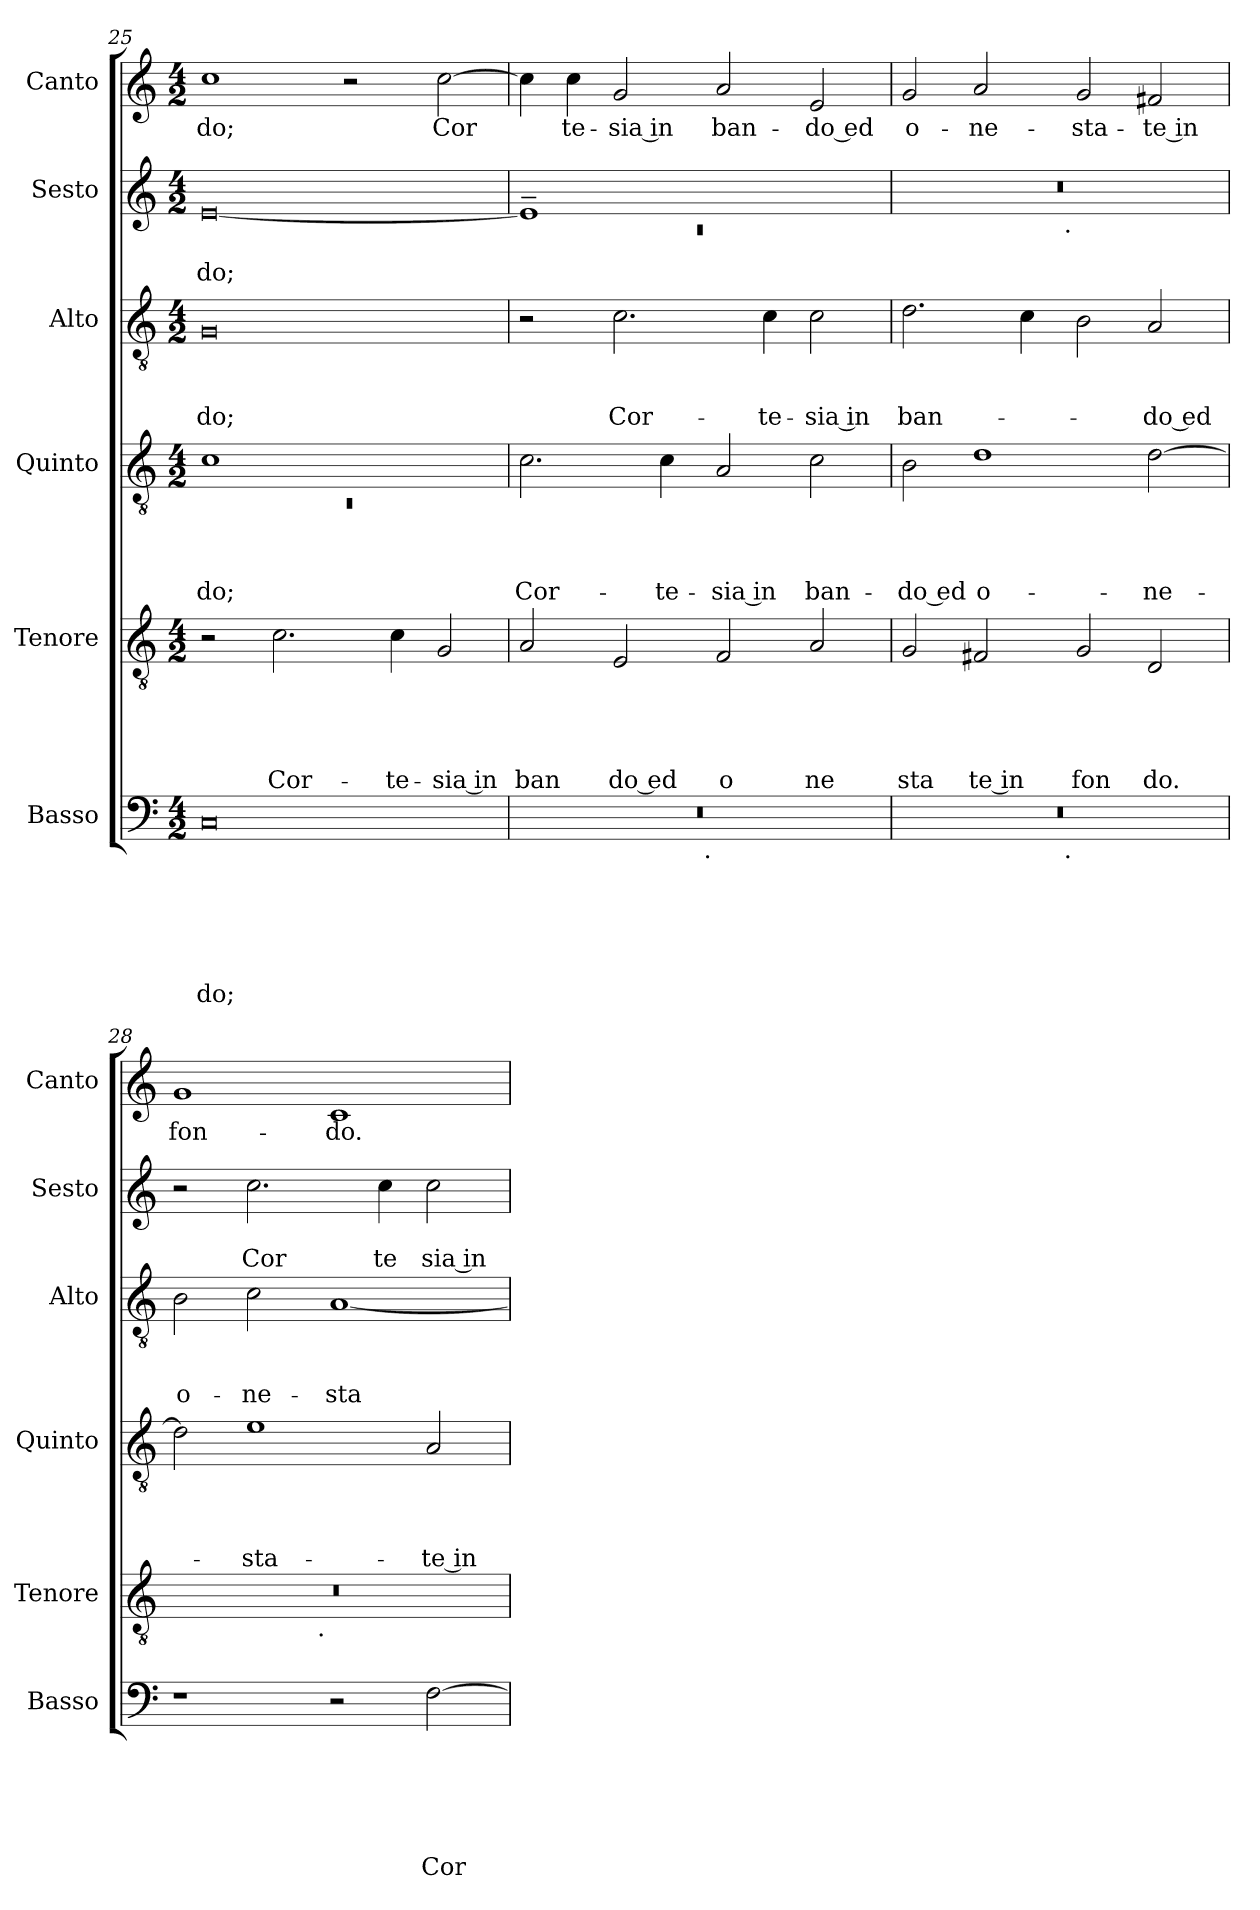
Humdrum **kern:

**kern	**text	**text	**text	**text	**text	**text	**kern	**text	**text	**text	**text	**text	**kern	**text	**text	**text	**text	**kern	**text	**text	**text	**kern	**text	**text	**kern	**text
*part6	*part6	*part6	*part6	*part6	*part6	*part6	*part5	*part5	*part5	*part5	*part5	*part5	*part4	*part4	*part4	*part4	*part4	*part3	*part3	*part3	*part3	*part2	*part2	*part2	*part1	*part1
*staff6	*staff6	*staff6	*staff6	*staff6	*staff6	*staff6	*staff5	*staff5	*staff5	*staff5	*staff5	*staff5	*staff4	*staff4	*staff4	*staff4	*staff4	*staff3	*staff3	*staff3	*staff3	*staff2	*staff2	*staff2	*staff1	*staff1
*I"Basso	*	*	*	*	*	*	*I"Tenore	*	*	*	*	*	*I"Quinto	*	*	*	*	*I"Alto	*	*	*	*I"Sesto	*	*	*I"Canto	*
*I'Basso	*	*	*	*	*	*	*I'Tenore	*	*	*	*	*	*I'Quinto	*	*	*	*	*I'Alto	*	*	*	*I'Sesto	*	*	*I'Canto	*
*clefF4	*	*	*	*	*	*	*clefGv2	*	*	*	*	*	*clefGv2	*	*	*	*	*clefGv2	*	*	*	*clefG2	*	*	*clefG2	*
*k[]	*	*	*	*	*	*	*k[]	*	*	*	*	*	*k[]	*	*	*	*	*k[]	*	*	*	*k[]	*	*	*k[]	*
*C:	*	*	*	*	*	*	*C:	*	*	*	*	*	*C:	*	*	*	*	*C:	*	*	*	*C:	*	*	*C:	*
*M4/2	*	*	*	*	*	*	*M4/2	*	*	*	*	*	*M4/2	*	*	*	*	*M4/2	*	*	*	*M4/2	*	*	*M4/2	*
=25	=25	=25	=25	=25	=25	=25	=25	=25	=25	=25	=25	=25	=25	=25	=25	=25	=25	=25	=25	=25	=25	=25	=25	=25	=25	=25
*	*	*	*	*	*	*	*	*	*	*	*	*	*^	*	*	*	*	*	*	*	*	*	*	*	*	*
!	!	!	!	!	!	!LO:LY:b	!	!	!	!	!	!	!	!LO:N:vis=1	!	!	!	!LO:LY:b	!	!	!	!LO:LY:b	!	!	!LO:LY:b	!	!LO:LY:b
0C	.	.	.	.	.	-do;	2r	.	.	.	.	.	1c	0rC	.	.	.	-do;	0G	.	.	do;	[>0e	.	-do;	1cc	do;
!	!	!	!	!	!	!	!	!	!	!	!	!LO:LY:b	!	!	!	!	!	!	!	!	!	!	!	!	!	!	!
.	.	.	.	.	.	.	2.c\	.	.	.	.	Cor-	.	.	.	.	.	.	.	.	.	.	.	.	.	.	.
.	.	.	.	.	.	.	.	.	.	.	.	.	1ryy	.	.	.	.	.	.	.	.	.	.	.	.	2r	.
!	!	!	!	!	!	!	!	!	!	!	!	!LO:LY:b	!	!	!	!	!	!	!	!	!	!	!	!	!	!	!
.	.	.	.	.	.	.	4c\	.	.	.	.	-te-	.	.	.	.	.	.	.	.	.	.	.	.	.	.	.
!	!	!	!	!	!	!	!	!	!	!	!	!LO:LY:b:rj	!	!	!	!	!	!	!	!	!	!	!	!	!	!	!LO:LY:b
.	.	.	.	.	.	.	2G/	.	.	.	.	-sia in	.	.	.	.	.	.	.	.	.	.	.	.	.	[>2cc\	Cor
*	*	*	*	*	*	*	*	*	*	*	*	*	*v	*v	*	*	*	*	*	*	*	*	*	*	*	*	*
!!LO:PB:g=z
=26	=26	=26	=26	=26	=26	=26	=26	=26	=26	=26	=26	=26	=26	=26	=26	=26	=26	=26	=26	=26	=26	=26	=26	=26	=26	=26
*	*	*	*	*	*	*	*	*	*	*	*	*	*	*	*	*	*	*	*	*	*	*^	*	*	*	*
!	!	!	!	!	!	!	!	!	!	!	!	!LO:LY:b	!	!	!	!	!LO:LY:b	!	!	!	!	!	!LO:N:vis=1	!	!	!	!
*^	*	*	*	*	*	*	*	*	*	*	*	*	*	*	*	*	*	*	*	*	*	*	*	*	*	*	*
0r	2ryy	.	.	.	.	.	.	2A/	.	.	.	.	ban	2.c\	.	.	.	Cor-	2r	.	.	.	1e~>]	0rc	.	.	4cc\]	.
!	!	!	!	!	!	!	!	!	!	!	!	!	!	!	!	!	!	!	!	!	!	!	!	!	!	!	!	!LO:LY:b
.	.	.	.	.	.	.	.	.	.	.	.	.	.	.	.	.	.	.	.	.	.	.	.	.	.	.	4cc\	te-
!	!	!	!	!	!	!	!	!	!	!	!	!	!LO:LY:b:rj	!	!	!	!	!	!	!	!	!LO:LY:b	!	!	!	!	!	!LO:LY:b:rj
.	4...ryy	.	.	.	.	.	.	2E/	.	.	.	.	do ed	.	.	.	.	.	2.c\	.	.	Cor-	.	.	.	.	2g/	-sia in
!	!	!	!	!	!	!	!	!	!	!	!	!	!	!	!	!	!	!LO:LY:b	!	!	!	!	!	!	!	!	!	!
.	.	.	.	.	.	.	.	.	.	.	.	.	.	4c\	.	.	.	-te-	.	.	.	.	.	.	.	.	.	.
!	!LO:TX:b:t=.	!	!	!	!	!	!	!	!	!	!	!	!	!	!	!	!	!	!	!	!	!	!	!	!	!	!	!
.	1ryy	.	.	.	.	.	.	.	.	.	.	.	.	.	.	.	.	.	.	.	.	.	.	.	.	.	.	.
!	!	!	!	!	!	!	!	!	!	!	!	!	!LO:LY:b	!	!	!	!	!LO:LY:b:rj	!	!	!	!	!	!	!	!	!	!LO:LY:b
.	.	.	.	.	.	.	.	2F/	.	.	.	.	o	2A/	.	.	.	-sia in	.	.	.	.	1ryy	.	.	.	2a/	ban-
!	!	!	!	!	!	!	!	!	!	!	!	!	!	!	!	!	!	!	!	!	!	!LO:LY:b	!	!	!	!	!	!
.	.	.	.	.	.	.	.	.	.	.	.	.	.	.	.	.	.	.	4c\	.	.	-te-	.	.	.	.	.	.
!	!	!	!	!	!	!	!	!	!	!	!	!	!LO:LY:b	!	!	!	!	!LO:LY:b	!	!	!	!LO:LY:b:rj	!	!	!	!	!	!LO:LY:b:rj
.	.	.	.	.	.	.	.	2A/	.	.	.	.	ne	2c\	.	.	.	ban-	2c\	.	.	-sia in	.	.	.	.	2e/	-do ed
.	32ryy	.	.	.	.	.	.	.	.	.	.	.	.	.	.	.	.	.	.	.	.	.	.	.	.	.	.	.
=27	=27	=27	=27	=27	=27	=27	=27	=27	=27	=27	=27	=27	=27	=27	=27	=27	=27	=27	=27	=27	=27	=27	=27	=27	=27	=27	=27	=27
!	!	!	!	!	!	!	!	!	!	!	!	!	!LO:LY:b	!	!	!	!	!LO:LY:b:rj	!	!	!	!LO:LY:b	!	!	!	!	!	!LO:LY:b
0r	2ryy	.	.	.	.	.	.	2G/	.	.	.	.	sta	2B\	.	.	.	-do ed	2.d\	.	.	ban-	0r	2ryy	.	.	2g/	o-
!	!	!	!	!	!	!	!	!	!	!	!	!	!LO:LY:b:rj	!	!	!	!	!LO:LY:b	!	!	!	!	!	!	!	!	!	!LO:LY:b
.	4...ryy	.	.	.	.	.	.	2F#X/	.	.	.	.	te in	1d	.	.	.	o-	.	.	.	.	.	4...ryy	.	.	2a/	-ne-
.	.	.	.	.	.	.	.	.	.	.	.	.	.	.	.	.	.	.	4c\	.	.	.	.	.	.	.	.	.
!	!	!	!	!	!	!	!	!	!	!	!	!	!	!	!	!	!	!	!	!	!	!	!	!LO:TX:b:t=.	!	!	!	!
!	!LO:TX:b:t=.	!	!	!	!	!	!	!	!	!	!	!	!	!	!	!	!	!	!	!	!	!	!	!	!	!	!	!
.	1ryy	.	.	.	.	.	.	.	.	.	.	.	.	.	.	.	.	.	.	.	.	.	.	1ryy	.	.	.	.
!	!	!	!	!	!	!	!	!	!	!	!	!	!LO:LY:b	!	!	!	!	!	!	!	!	!	!	!	!	!	!	!LO:LY:b
.	.	.	.	.	.	.	.	2G/	.	.	.	.	fon	.	.	.	.	.	2B\	.	.	.	.	.	.	.	2g/	-sta-
!	!	!	!	!	!	!	!	!	!	!	!	!	!LO:LY:b	!	!	!	!	!LO:LY:b	!	!	!	!LO:LY:b:rj	!	!	!	!	!	!LO:LY:b:rj
.	.	.	.	.	.	.	.	2D/	.	.	.	.	do.	[>2d\	.	.	.	-ne-	2A/	.	.	-do ed	.	.	.	.	2f#X/	-te in
.	32ryy	.	.	.	.	.	.	.	.	.	.	.	.	.	.	.	.	.	.	.	.	.	.	32ryy	.	.	.	.
=28	=28	=28	=28	=28	=28	=28	=28	=28	=28	=28	=28	=28	=28	=28	=28	=28	=28	=28	=28	=28	=28	=28	=28	=28	=28	=28	=28	=28
!	!	!	!	!	!	!	!	!	!	!	!	!	!	!	!	!	!	!	!	!	!	!LO:LY:b	!	!	!	!	!	!LO:LY:b
*v	*v	*	*	*	*	*	*	*^	*	*	*	*	*	*	*	*	*	*	*	*	*	*	*v	*v	*	*	*	*
1r	.	.	.	.	.	.	0r	2ryy	.	.	.	.	.	2d\]	.	.	.	.	2B\	.	.	o-	2r	.	.	1g	fon-
!	!	!	!	!	!	!	!	!	!	!	!	!	!	!	!	!	!	!LO:LY:b	!	!	!	!LO:LY:b	!	!	!LO:LY:b	!	!
.	.	.	.	.	.	.	.	4...ryy	.	.	.	.	.	1e	.	.	.	-sta-	2c\	.	.	-ne-	2.cc\	.	Cor	.	.
!	!	!	!	!	!	!	!	!LO:TX:b:t=.	!	!	!	!	!	!	!	!	!	!	!	!	!	!	!	!	!	!	!
.	.	.	.	.	.	.	.	1ryy	.	.	.	.	.	.	.	.	.	.	.	.	.	.	.	.	.	.	.
!	!	!	!	!	!	!	!	!	!	!	!	!	!	!	!	!	!	!	!	!	!	!LO:LY:b	!	!	!	!	!LO:LY:b
2r	.	.	.	.	.	.	.	.	.	.	.	.	.	.	.	.	.	.	[<1A	.	.	-sta-	.	.	.	1c	-do.
!	!	!	!	!	!	!	!	!	!	!	!	!	!	!	!	!	!	!	!	!	!	!	!	!	!LO:LY:b	!	!
.	.	.	.	.	.	.	.	.	.	.	.	.	.	.	.	.	.	.	.	.	.	.	4cc\	.	te	.	.
!	!	!	!	!	!	!LO:LY:b	!	!	!	!	!	!	!	!	!	!	!	!LO:LY:b:rj	!	!	!	!	!	!	!LO:LY:b:rj	!	!
[>2F\	.	.	.	.	.	Cor	.	.	.	.	.	.	.	2A/	.	.	.	-te in	.	.	.	.	2cc\	.	sia in	.	.
.	.	.	.	.	.	.	.	32ryy	.	.	.	.	.	.	.	.	.	.	.	.	.	.	.	.	.	.	.
*	*	*	*	*	*	*	*v	*v	*	*	*	*	*	*	*	*	*	*	*	*	*	*	*	*	*	*	*
=	=	=	=	=	=	=	=	=	=	=	=	=	=	=	=	=	=	=	=	=	=	=	=	=	=	=
*-	*-	*-	*-	*-	*-	*-	*-	*-	*-	*-	*-	*-	*-	*-	*-	*-	*-	*-	*-	*-	*-	*-	*-	*-	*-	*-
